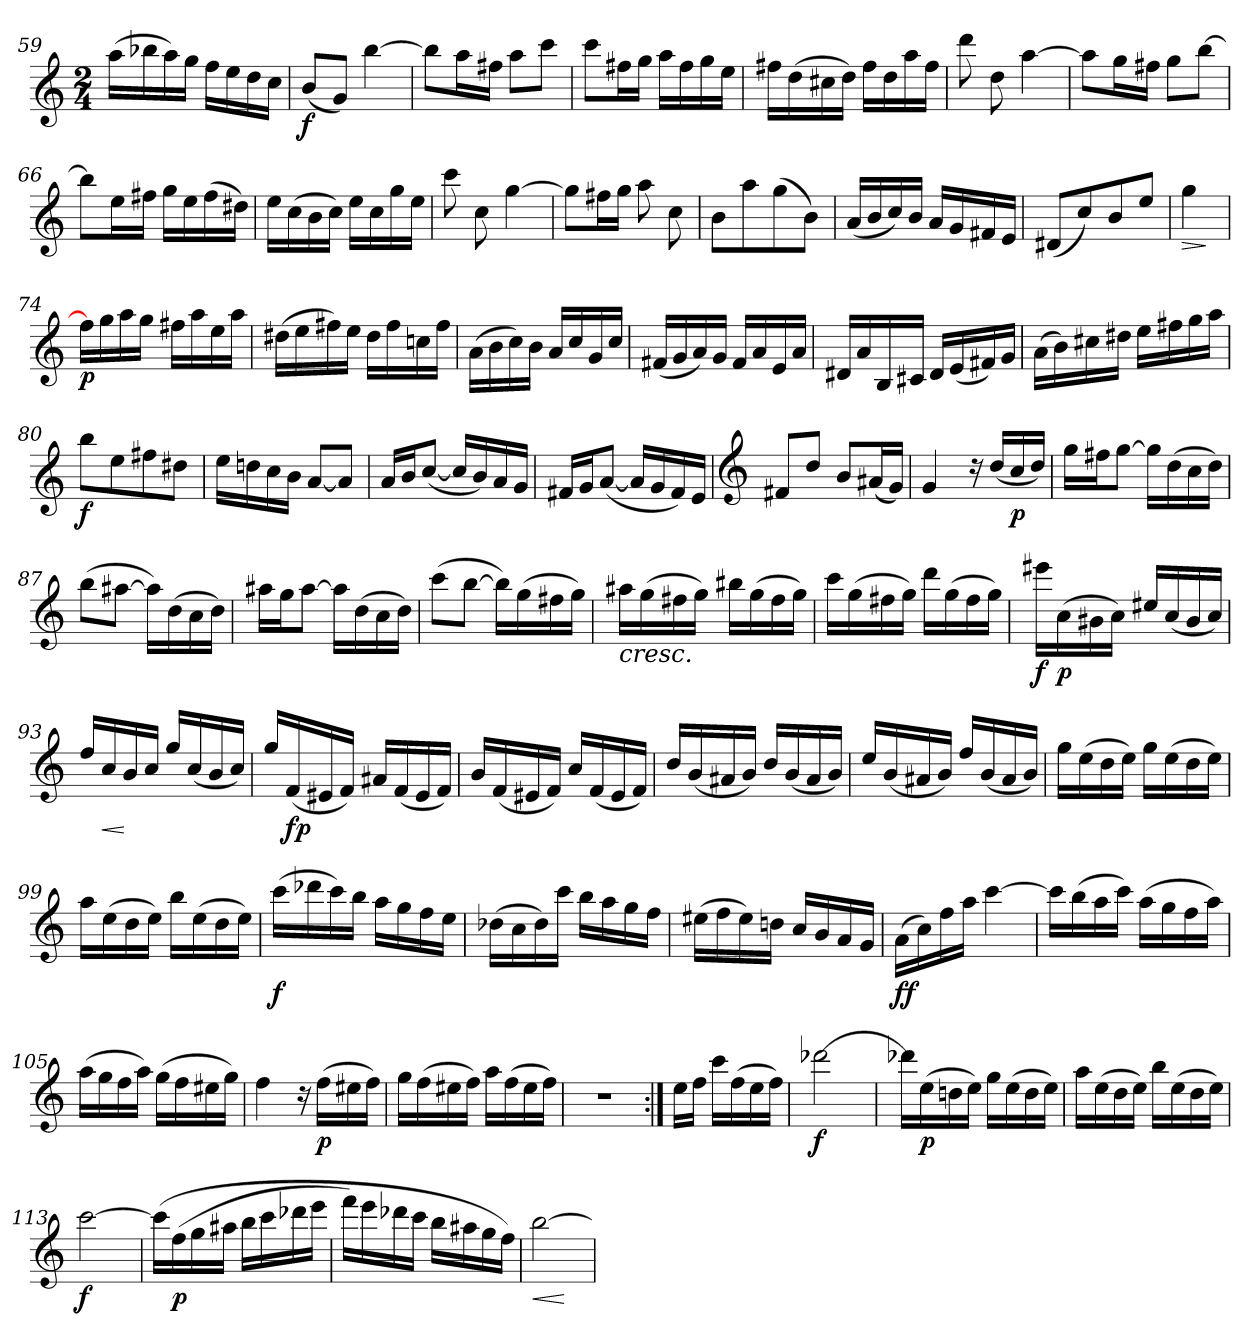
**kern	**dynam
*part1	*part1
*staff1	*staff1
*M2/4	*
=59	=59
(>16aa\LL	.
16bb-X\	.
16aa\)	.
16gg\JJ	.
16ff\LL	.
16ee\	.
16dd\	.
16cc\JJ	.
=60	=60
!	!LO:DY:b
(<8b/L	f
8g/J)	.
[>4bb\	.
=61	=61
8bb\L]	.
16aa\L	.
16ff#X\JJ	.
8aa\L	.
8ccc\J	.
!!LO:LB:g=z
=62	=62
(>8ccc\L	.
16ff#X\L	.
16gg\JJ	.
16aa\LL	.
16ff#\	.
16gg\	.
16ee\JJ	.
=63	=63
16ff#X\LL	.
(>16dd\	.
16cc#X\	.
16dd\JJ)	.
16ff#\LL	.
16dd\	.
16aa\	.
16ff#\JJ	.
=64	=64
8ddd\K	.
8dd\k	.
[>4aa\	.
=65	=65
8aa\L]	.
16gg\L	.
16ff#X\JJ	.
8gg\L	.
[>8bb\J	.
=66	=66
8bb\L]	.
16ee\L	.
16ff#X\JJ	.
16gg\LL	.
16ee\	.
(>16ff#\	.
16dd#X\JJ)	.
=67	=67
16ee\LL	.
(>16cc\	.
16b\	.
16cc\JJ)	.
16ee\LL	.
16cc\	.
16gg\	.
16ee\JJ	.
=68	=68
8ccc\K	.
8cc\k	.
[>4gg\	.
=69	=69
8gg\L]	.
16ff#X\L	.
16gg\JJ	.
8aa\K	.
8cc\k	.
!!LO:LB:g=z
=70	=70
8b\L	.
8aa\	.
(>8gg\	.
8b\J)	.
=71	=71
(<16a/LL	.
16b/	.
16cc/)	.
16b/JJ	.
16a/LL	.
16g/	.
16f#X/	.
16e/JJ	.
=72	=72
(<8d#X/L	.
8cc/)	.
8b/	.
8ee/J	.
=73	=73
!	!LO:HP:b
4gg\	>
.	]
=74	=74
!	!LO:DY:b
16ff\LL]	p
16gg\	.
(16aa\	.
16gg\JJ	.
16ff#X\LL	.
16aa\	.
16ee\	.
16aa\JJ	.
=75	=75
(>16dd#X\LL	.
16ee\	.
16ff#X\)	.
16ee\JJ	.
16dd#\LL	.
16ff#\	.
16ccn\	.
16ff#\JJ	.
=76	=76
(>16a\LL	.
16b\	.
16cc\)	.
16b\JJ	.
16a/LL	.
16cc/	.
16g/	.
16cc/JJ	.
!!LO:LB:g=z
=77	=77
(<16f#X/LL	.
16g/	.
16a/)	.
16g/JJ	.
16f#/LL	.
16a/	.
16e/	.
16a/JJ	.
=78	=78
16d#X/LL	.
16a/	.
16B/	.
16c#X/JJ	.
16d#/LL	.
(<16e/	.
16f#X/)	.
16g/JJ	.
=79	=79
(>16a\LL	.
16b\)	.
16cc#X\	.
16dd#X\JJ	.
16ee\LL	.
16ff#X\	.
16gg\	.
16aa\JJ	.
=80	=80
!	!LO:DY:b
8bb\L	f
8ee\	.
8ff#X\	.
8dd#X\J	.
=81	=81
16ee\LL	.
16ddn\	.
16cc\	.
16b\JJ	.
[<8a/L	.
8a/J]	.
=82	=82
16a/KL	.
16b/k	.
(<[<8cc/J	.
16cc/LL]	.
16b/)	.
16a/	.
16g/JJ	.
=83	=83
16f#X/KL	.
16g/k	.
(<[<8a/J	.
16a/LL]	.
16g/	.
16f#/)	.
16e/JJ	.
!!LO:PB:g=z
=84	=84
*clefG3	*
8d#X/L	.
8b/J	.
8g/L	.
(<16f#X/L	.
16e/JJ)	.
=85	=85
4e/	.
16ra	.
(<16b/LL	.
!	!LO:DY:b
16a/	p
16b/JJ)	.
=86	=86
16ee\LL	.
16dd#X\J	.
[>8ee\J	.
16ee\LL]	.
(>16b\	.
16a\	.
16b\JJ)	.
=87	=87
(>8gg\L	.
[>8ff#X\J	.
16ff#\LL])	.
(>16b\	.
16a\	.
16b\JJ)	.
=88	=88
16ff#X\LL	.
16ee\J	.
[>8ff#\J	.
16ff#\LL]	.
(>16b\	.
16a\	.
16b\JJ)	.
=89	=89
(>8aa\L	.
[>8gg\J	.
16gg\LL])	.
(>16ee\	.
16dd#X\	.
16ee\JJ)	.
=90	=90
!	!LO:HP:b
16ff#X\LL	<
(>16ee\	.
16dd#X\	.
16ee\JJ)	.
16gg#X\LL	.
(>16ee\	.
16dd#\	.
16ee\JJ)	.
!!LO:LB:g=z
=91	=91
16aa\LL	.
(>16ee\	.
16dd#X\	.
16ee\JJ)	.
16bb\LL	.
(>16ee\	.
16dd#\	.
16ee\JJ)	.
=92	=92
!	!LO:DY:b
16ccc#X\LL	f
!	!LO:DY:b
(>16a\	p
16g#X\	.
16a\JJ)	.
16cc#X/LL	.
(<16a/	.
16g#/	.
16a/JJ)	.
=93	=93
16dd/LL	.
!	!LO:HP:b
16a/	<
16g/	[
(16a/JJ	.
16ee/LL	.
(<16a/	.
16g/	.
16a/JJ)	[
=94	=94
16ee/LL	.
!	!LO:DY:b
!	!LO:DY:n=1:b
(<16d/	f p
16c#X/	.
16d/JJ)	.
16f#X/LL	.
(<16d/	.
16c#/	.
16d/JJ)	.
=95	=95
16g/LL	.
(<16d/	.
16c#X/	.
16d/JJ)	.
16a/LL	.
(<16d/	.
16c#/	.
16d/JJ)	.
=96	=96
16b/LL	.
(<16g/	.
16f#X/	.
16g/JJ)	.
16b/LL	.
(<16g/	.
16f#/	.
16g/JJ)	.
!!LO:LB:g=z
=97	=97
16cc/LL	.
(<16g/	.
16f#X/	.
16g/JJ)	.
16dd/LL	.
(<16g/	.
16f#/	.
16g/JJ)	.
=98	=98
16ee\LL	.
(>16cc\	.
16b\	.
16cc\JJ)	.
16ee\LL	.
(>16cc\	.
16b\	.
16cc\JJ)	.
=99	=99
16ff\LL	.
(>16cc\	.
16b\	.
16cc\JJ)	.
16gg\LL	.
(>16cc\	.
16b\	.
16cc\JJ)	.
=100	=100
!	!LO:DY:b
(>16aa\LL	f
16bb-X\	.
16aa\)	.
16gg\JJ	.
16ff\LL	.
16ee\	.
16dd\	.
16cc\JJ	.
=101	=101
(>16b-X\LL	.
16a\	.
16b-\)	.
16aa\JJ	.
16gg\LL	.
16ff\	.
16ee\	.
16dd\JJ	.
=102	=102
(>16cc#X\LL	.
16dd\	.
16cc#\)	.
16bn\JJ	.
16a/LL	.
16g/	.
16f/	.
16e/JJ	.
!!LO:LB:g=z
=103	=103
!	!LO:DY:b
!	!LO:DY:n=1:b
(>16f\LL	f f
16a\)	.
16dd\	.
16ff\JJ	.
[>4aa\	.
=104	=104
16aa\LL]	.
(>16gg\	.
16ff\	.
16aa\JJ)	.
(>16ff\LL	.
16ee\	.
16dd\	.
16ff\JJ)	.
=105	=105
(>16ff\LL	.
16ee\	.
16dd\	.
16ff\JJ)	.
(>16ee\LL	.
16dd\	.
16cc#X\	.
16ee\JJ)	.
=106	=106
4dd\	.
16ra	.
!	!LO:DY:b
(>16dd\LL	p
16cc#X\	.
16dd\JJ)	.
=107	=107
16ee\LL	.
(>16dd\	.
16cc#X\	.
16dd\JJ)	.
16ff\LL	.
(>16dd\	.
16cc#\	.
16dd\JJ)	.
=108	=108
2r	.
=109:|!	=109:|!
16cc\	.
(16dd\JJ	.
16aa\LL	.
(>16dd\	.
16cc\	.
16dd\JJ)	.
=110	=110
!	!LO:DY:b
[>2bb-X\	f
!!LO:LB:g=z
=111	=111
16bb-X\LL]	.
!	!LO:DY:b
(>16cc\	p
16bn\	.
16cc\JJ)	.
16ee\LL	.
(>16cc\	.
16b\	.
16cc\JJ)	.
=112	=112
16ff\LL	.
(>16cc\	.
16b\	.
16cc\JJ)	.
16gg\LL	.
(>16cc\	.
16b\	.
16cc\JJ)	.
=113	=113
!	!LO:DY:b
[>2aa\	f
=114	=114
(<16aa\LL]	.
!	!LO:DY:b
(>16dd\	p
16ee\	.
16ff#X\JJ	.
16gg\LL	.
16aa\	.
16bb-X\	.
16ccc\JJ	.
=115	=115
16ddd\LL)	.
16ccc\	.
16bb-X\	.
16aa\JJ	.
16gg\LL	.
16ff#X\	.
16ee\	.
16dd\JJ)	.
=116	=116
!	!LO:HP:b
[>2gg\	<
.	[
=	=
*-	*-
